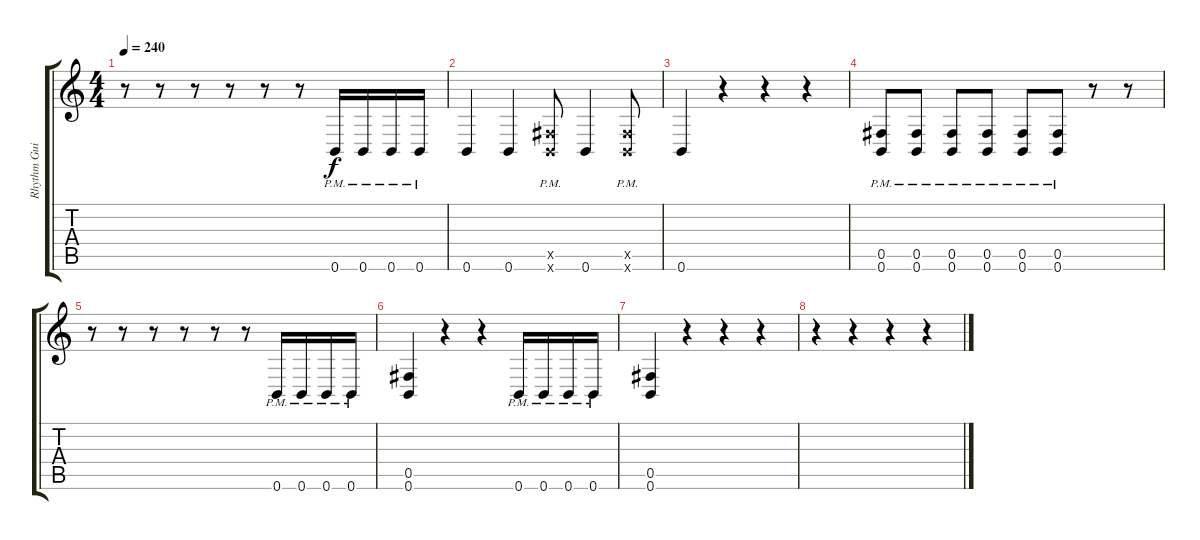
\track ("Rhythm Guitar" "Rhythm Gui") {instrument distortionguitar}
\staff {score tabs}
\tuning (Db4 Ab3 E3 B2 Gb2 B1) {hide}
\ts (4 4)
\tempo 240
\clef g2
\ks c
r.8{dy f} r.8 r.8 r.8 r.8 r.8 0.6{pm}.16 0.6{pm}.16 0.6{pm}.16 0.6{pm}.16 |
0.6.4 0.6.4 (0.5{pm x} 0.6{pm x}).8 0.6.4 (0.5{pm x} 0.6{pm x}).8 |
0.6.4 r.4 r.4 r.4 |
(0.5{pm} 0.6{pm}).8 (0.5{pm} 0.6{pm}).8 (0.5{pm} 0.6{pm}).8 (0.5{pm} 0.6{pm}).8 (0.5{pm} 0.6{pm}).8 (0.5{pm} 0.6{pm}).8 r.8 r.8 |
r.8 r.8 r.8 r.8 r.8 r.8 0.6{pm}.16 0.6{pm}.16 0.6{pm}.16 0.6{pm}.16 |
(0.5 0.6).4 r.4 r.4 0.6{pm}.16 0.6{pm}.16 0.6{pm}.16 0.6{pm}.16 |
(0.5 0.6).4 r.4 r.4 r.4 |
r.4 r.4 r.4 r.4
